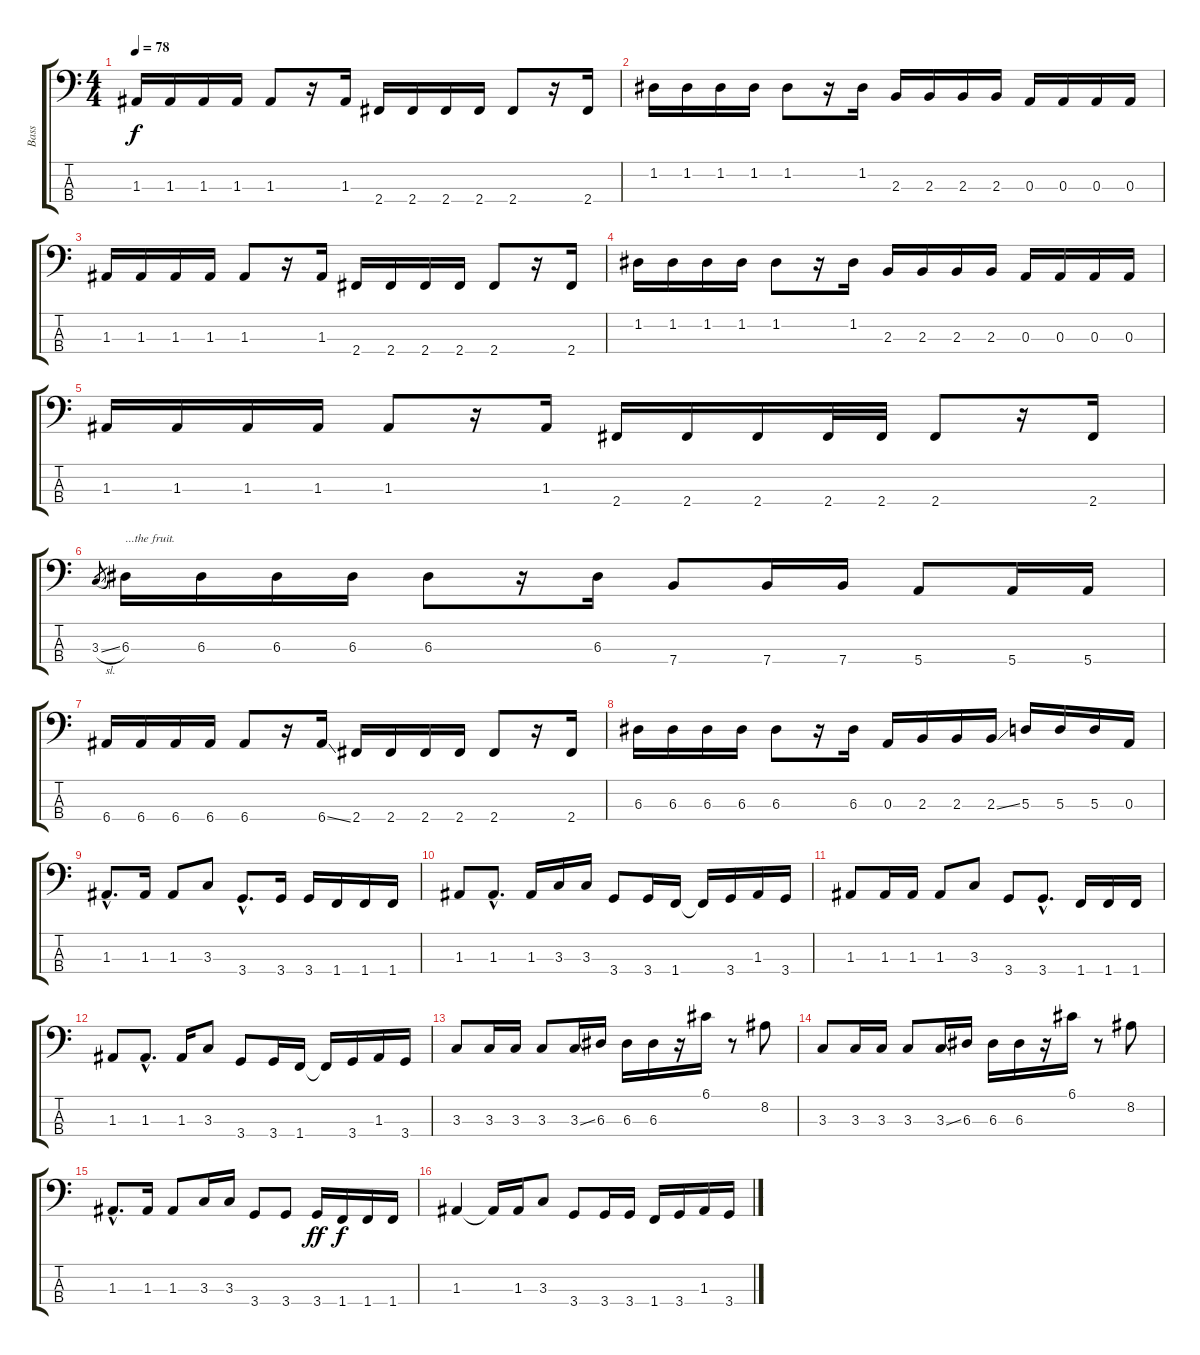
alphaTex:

\track ("Bass" "Bass") {instrument electricbassfinger}
\staff {score tabs}
\tuning (G2 D2 A1 E1) {hide}
\ts (4 4)
\tempo 78
\clef f4
\ks c
1.3.16{dy f} 1.3.16 1.3.16 1.3.16 1.3.8 r.16 1.3.16 2.4.16 2.4.16 2.4.16 2.4.16 2.4.8 r.16 2.4.16 |
1.2.16 1.2.16 1.2.16 1.2.16 1.2.8 r.16 1.2.16 2.3.16 2.3.16 2.3.16 2.3.16 0.3.16 0.3.16 0.3.16 0.3.16 |
1.3.16 1.3.16 1.3.16 1.3.16 1.3.8 r.16 1.3.16 2.4.16 2.4.16 2.4.16 2.4.16 2.4.8 r.16 2.4.16 |
1.2.16 1.2.16 1.2.16 1.2.16 1.2.8 r.16 1.2.16 2.3.16 2.3.16 2.3.16 2.3.16 0.3.16 0.3.16 0.3.16 0.3.16 |
1.3.16 1.3.16 1.3.16 1.3.16 1.3.8 r.16 1.3.16 2.4.16 2.4.16 2.4.16 2.4.32 2.4.32 2.4.8 r.16 2.4.16 |
3.3{sl}.8{gr} 6.3.16{txt "...the fruit."} 6.3.16 6.3.16 6.3.16 6.3.8 r.16 6.3.16 7.4.8 7.4.16 7.4.16 5.4.8 5.4.16 5.4.16 |
6.4.16 6.4.16 6.4.16 6.4.16 6.4.8 r.16 6.4{ss}.16 2.4.16 2.4.16 2.4.16 2.4.16 2.4.8 r.16 2.4.16 |
6.3.16 6.3.16 6.3.16 6.3.16 6.3.8 r.16 6.3.16 0.3.16 2.3.16 2.3.16 2.3{ss}.16 5.3.16 5.3.16 5.3.16 0.3.16 |
1.3{hac}.8{d} 1.3.16 1.3.8 3.3.8 3.4{hac}.8{d} 3.4.16 3.4.16 1.4.16 1.4.16 1.4.16 |
1.3.8 1.3{hac}.8{d} 1.3.16 3.3.16 3.3.16 3.4.8 3.4.16 1.4.16 1.4{t}.16 3.4.16 1.3.16 3.4.16 |
1.3.8 1.3.16 1.3.16 1.3.8 3.3.8 3.4.8 3.4{hac}.8{d} 1.4.16 1.4.16 1.4.16 |
1.3.8 1.3{hac}.8{d} 1.3.16 3.3.8 3.4.8 3.4.16 1.4.16 1.4{t}.16 3.4.16 1.3.16 3.4.16 |
3.3.8 3.3.16 3.3.16 3.3.8 3.3{ss}.16 6.3.16 6.3.16 6.3.16 r.16 6.1.16 r.8 8.2.8 |
3.3.8 3.3.16 3.3.16 3.3.8 3.3{ss}.16 6.3.16 6.3.16 6.3.16 r.16 6.1.16 r.8 8.2.8 |
1.3{hac}.8{d} 1.3.16 1.3.8 3.3.16 3.3.16 3.4.8 3.4.8 3.4.16{dy ff} 1.4.16{dy f} 1.4.16 1.4.16 |
1.3.4 1.3{t}.16 1.3.16 3.3.8 3.4.8 3.4.16 3.4.16 1.4.16 3.4.16 1.3.16 3.4.16
